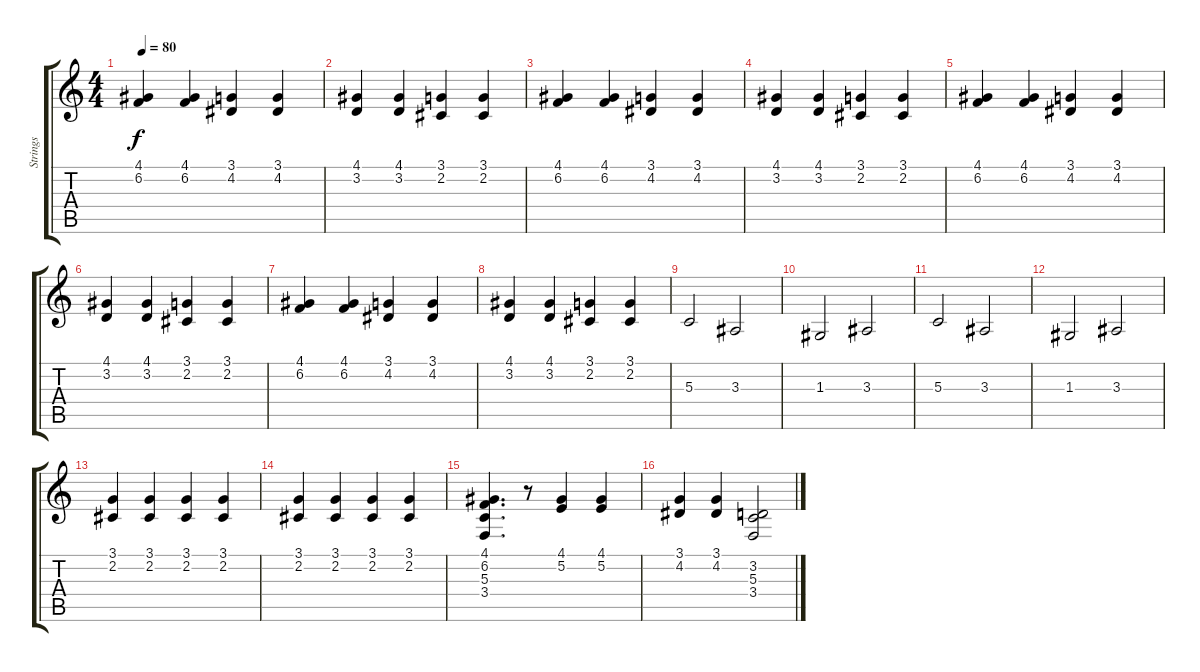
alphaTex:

\track ("Strings" "Strings") {instrument synthstrings1}
\staff {score tabs}
\tuning (E4 B3 G3 D3 A2 E2) {hide}
\ts (4 4)
\tempo 80
\clef g2
\ks c
(4.1 6.2).4{dy f} (4.1 6.2).4 (3.1 4.2).4 (3.1 4.2).4 |
(4.1 3.2).4 (4.1 3.2).4 (3.1 2.2).4 (3.1 2.2).4 |
(4.1 6.2).4 (4.1 6.2).4 (3.1 4.2).4 (3.1 4.2).4 |
(4.1 3.2).4 (4.1 3.2).4 (3.1 2.2).4 (3.1 2.2).4 |
(4.1 6.2).4 (4.1 6.2).4 (3.1 4.2).4 (3.1 4.2).4 |
(4.1 3.2).4 (4.1 3.2).4 (3.1 2.2).4 (3.1 2.2).4 |
(4.1 6.2).4 (4.1 6.2).4 (3.1 4.2).4 (3.1 4.2).4 |
(4.1 3.2).4 (4.1 3.2).4 (3.1 2.2).4 (3.1 2.2).4 |
5.3.2 3.3.2 |
1.3.2 3.3.2 |
5.3.2 3.3.2 |
1.3.2 3.3.2 |
(3.1 2.2).4 (3.1 2.2).4 (3.1 2.2).4 (3.1 2.2).4 |
(3.1 2.2).4 (3.1 2.2).4 (3.1 2.2).4 (3.1 2.2).4 |
(4.1 6.2 5.3 3.4).4{d} r.8 (4.1 5.2).4 (4.1 5.2).4 |
(3.1 4.2).4 (3.1 4.2).4 (3.2 5.3 3.4).2
